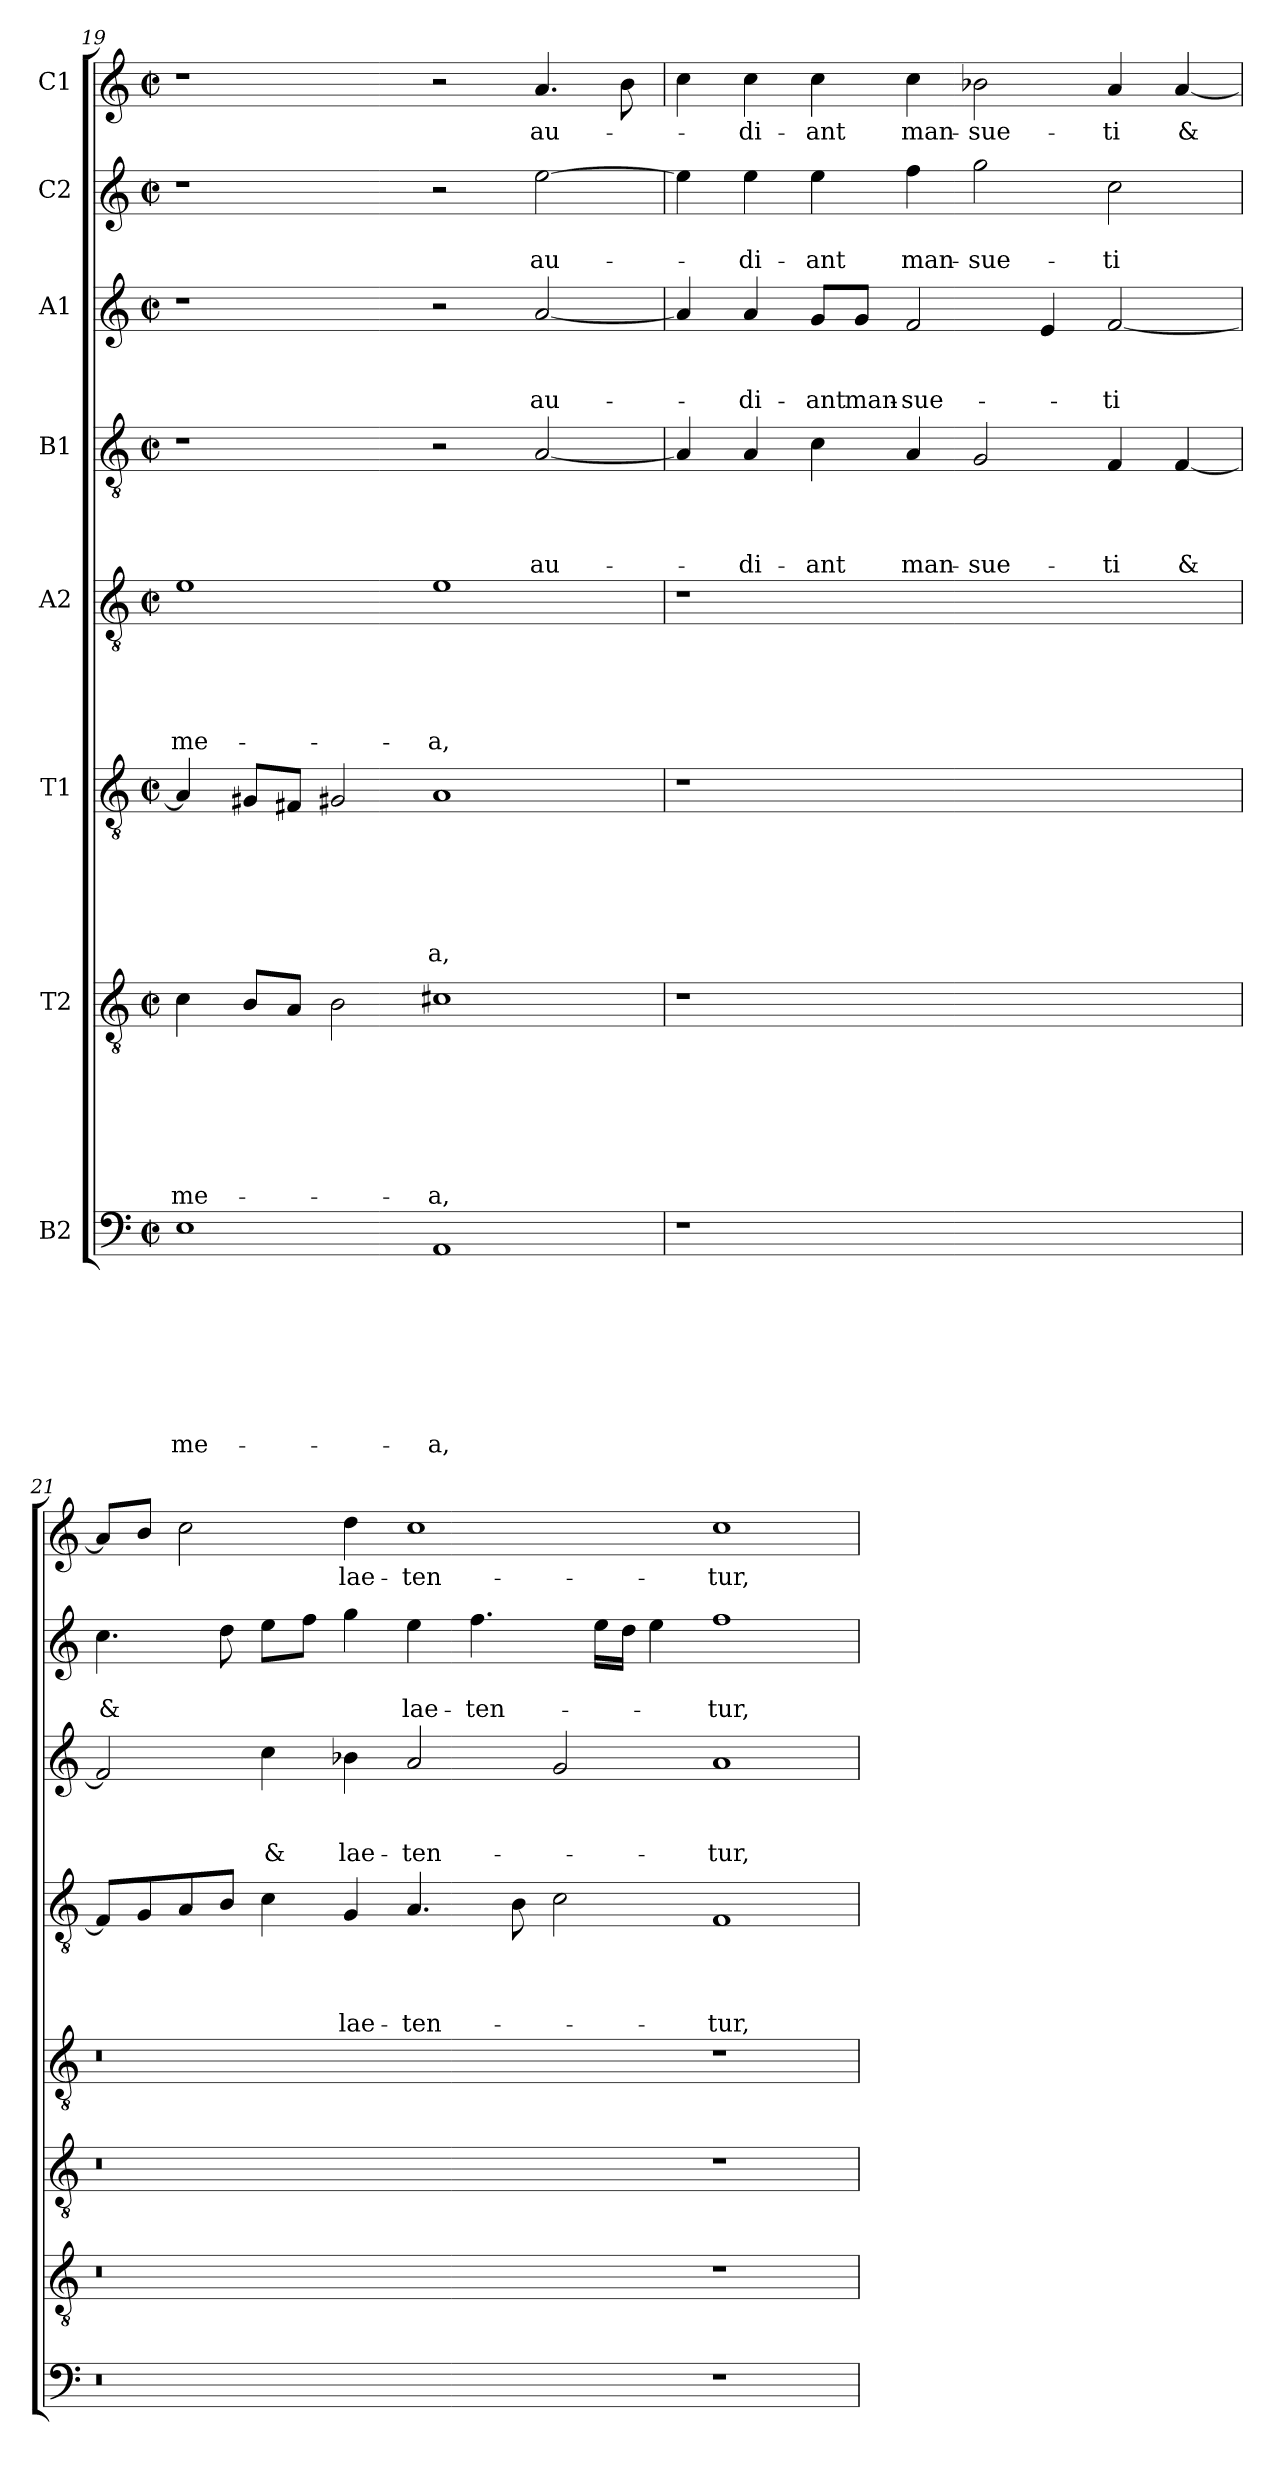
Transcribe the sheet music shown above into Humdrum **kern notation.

**kern	**text	**text	**text	**text	**text	**text	**text	**text	**kern	**text	**text	**text	**text	**text	**text	**text	**kern	**text	**text	**text	**text	**text	**text	**kern	**text	**text	**text	**text	**text	**kern	**text	**text	**text	**text	**kern	**text	**text	**text	**kern	**text	**text	**kern	**text
*part8	*part8	*part8	*part8	*part8	*part8	*part8	*part8	*part8	*part7	*part7	*part7	*part7	*part7	*part7	*part7	*part7	*part6	*part6	*part6	*part6	*part6	*part6	*part6	*part5	*part5	*part5	*part5	*part5	*part5	*part4	*part4	*part4	*part4	*part4	*part3	*part3	*part3	*part3	*part2	*part2	*part2	*part1	*part1
*staff8	*staff8	*staff8	*staff8	*staff8	*staff8	*staff8	*staff8	*staff8	*staff7	*staff7	*staff7	*staff7	*staff7	*staff7	*staff7	*staff7	*staff6	*staff6	*staff6	*staff6	*staff6	*staff6	*staff6	*staff5	*staff5	*staff5	*staff5	*staff5	*staff5	*staff4	*staff4	*staff4	*staff4	*staff4	*staff3	*staff3	*staff3	*staff3	*staff2	*staff2	*staff2	*staff1	*staff1
*I"B2	*	*	*	*	*	*	*	*	*I"T2	*	*	*	*	*	*	*	*I"T1	*	*	*	*	*	*	*I"A2	*	*	*	*	*	*I"B1	*	*	*	*	*I"A1	*	*	*	*I"C2	*	*	*I"C1	*
!!LO:LB:g=z
*clefF4	*	*	*	*	*	*	*	*	*clefGv2	*	*	*	*	*	*	*	*clefGv2	*	*	*	*	*	*	*clefGv2	*	*	*	*	*	*clefGv2	*	*	*	*	*clefG2	*	*	*	*clefG2	*	*	*clefG2	*
*k[]	*	*	*	*	*	*	*	*	*k[]	*	*	*	*	*	*	*	*k[]	*	*	*	*	*	*	*k[]	*	*	*	*	*	*k[]	*	*	*	*	*k[]	*	*	*	*k[]	*	*	*k[]	*
*C:	*	*	*	*	*	*	*	*	*C:	*	*	*	*	*	*	*	*C:	*	*	*	*	*	*	*C:	*	*	*	*	*	*C:	*	*	*	*	*C:	*	*	*	*C:	*	*	*C:	*
*M2/2	*	*	*	*	*	*	*	*	*M2/2	*	*	*	*	*	*	*	*M2/2	*	*	*	*	*	*	*M2/2	*	*	*	*	*	*M2/2	*	*	*	*	*M2/2	*	*	*	*M2/2	*	*	*M2/2	*
*met(c|)	*	*	*	*	*	*	*	*	*met(c|)	*	*	*	*	*	*	*	*met(c|)	*	*	*	*	*	*	*met(c|)	*	*	*	*	*	*met(c|)	*	*	*	*	*met(c|)	*	*	*	*met(c|)	*	*	*met(c|)	*
=19	=19	=19	=19	=19	=19	=19	=19	=19	=19	=19	=19	=19	=19	=19	=19	=19	=19	=19	=19	=19	=19	=19	=19	=19	=19	=19	=19	=19	=19	=19	=19	=19	=19	=19	=19	=19	=19	=19	=19	=19	=19	=19	=19
!	!	!	!	!	!	!	!	!LO:LY:b	!	!	!	!	!	!	!	!LO:LY:b	!	!	!	!	!	!	!	!	!	!	!	!	!LO:LY:b	!	!	!	!	!	!	!	!	!	!	!	!	!	!
1E	.	.	.	.	.	.	.	me-	4c\	.	.	.	.	.	.	me-	4A/]	.	.	.	.	.	.	1e	.	.	.	.	me-	1r	.	.	.	.	1r	.	.	.	1r	.	.	1r	.
.	.	.	.	.	.	.	.	.	8B/L	.	.	.	.	.	.	.	8G#/L	.	.	.	.	.	.	.	.	.	.	.	.	.	.	.	.	.	.	.	.	.	.	.	.	.	.
.	.	.	.	.	.	.	.	.	8A/J	.	.	.	.	.	.	.	8F#/J	.	.	.	.	.	.	.	.	.	.	.	.	.	.	.	.	.	.	.	.	.	.	.	.	.	.
.	.	.	.	.	.	.	.	.	2B\	.	.	.	.	.	.	.	2G#X/	.	.	.	.	.	.	.	.	.	.	.	.	.	.	.	.	.	.	.	.	.	.	.	.	.	.
!	!	!	!	!	!	!	!	!LO:LY:b	!	!	!	!	!	!	!	!LO:LY:b	!	!	!	!	!	!	!LO:LY:b	!	!	!	!	!	!LO:LY:b	!	!	!	!	!	!	!	!	!	!	!	!	!	!
1AA	.	.	.	.	.	.	.	-a,	1c#X	.	.	.	.	.	.	-a,	1A	.	.	.	.	.	-a,	1e	.	.	.	.	-a,	2r	.	.	.	.	2r	.	.	.	2r	.	.	2r	.
!	!	!	!	!	!	!	!	!	!	!	!	!	!	!	!	!	!	!	!	!	!	!	!	!	!	!	!	!	!	!	!	!	!	!LO:LY:b	!	!	!	!LO:LY:b	!	!	!LO:LY:b	!	!LO:LY:b
.	.	.	.	.	.	.	.	.	.	.	.	.	.	.	.	.	.	.	.	.	.	.	.	.	.	.	.	.	.	[2A/	.	.	.	au-	[2a/	.	.	au-	[2ee\	.	au-	4.a/	au-
.	.	.	.	.	.	.	.	.	.	.	.	.	.	.	.	.	.	.	.	.	.	.	.	.	.	.	.	.	.	.	.	.	.	.	.	.	.	.	.	.	.	8b\	.
=20	=20	=20	=20	=20	=20	=20	=20	=20	=20	=20	=20	=20	=20	=20	=20	=20	=20	=20	=20	=20	=20	=20	=20	=20	=20	=20	=20	=20	=20	=20	=20	=20	=20	=20	=20	=20	=20	=20	=20	=20	=20	=20	=20
1r	.	.	.	.	.	.	.	.	1r	.	.	.	.	.	.	.	1r	.	.	.	.	.	.	1r	.	.	.	.	.	4A/]	.	.	.	.	4a/]	.	.	.	4ee\]	.	.	4cc\	.
!	!	!	!	!	!	!	!	!	!	!	!	!	!	!	!	!	!	!	!	!	!	!	!	!	!	!	!	!	!	!	!	!	!	!LO:LY:b	!	!	!	!LO:LY:b	!	!	!LO:LY:b	!	!LO:LY:b
.	.	.	.	.	.	.	.	.	.	.	.	.	.	.	.	.	.	.	.	.	.	.	.	.	.	.	.	.	.	4A/	.	.	.	-di-	4a/	.	.	-di-	4ee\	.	-di-	4cc\	-di-
!	!	!	!	!	!	!	!	!	!	!	!	!	!	!	!	!	!	!	!	!	!	!	!	!	!	!	!	!	!	!	!	!	!	!LO:LY:b	!	!	!	!LO:LY:b	!	!	!LO:LY:b	!	!LO:LY:b
.	.	.	.	.	.	.	.	.	.	.	.	.	.	.	.	.	.	.	.	.	.	.	.	.	.	.	.	.	.	4c\	.	.	.	-ant	8g/L	.	.	-ant	4ee\	.	-ant	4cc\	-ant
!	!	!	!	!	!	!	!	!	!	!	!	!	!	!	!	!	!	!	!	!	!	!	!	!	!	!	!	!	!	!	!	!	!	!	!	!	!	!LO:LY:b	!	!	!	!	!
.	.	.	.	.	.	.	.	.	.	.	.	.	.	.	.	.	.	.	.	.	.	.	.	.	.	.	.	.	.	.	.	.	.	.	8g/J	.	.	man-	.	.	.	.	.
!	!	!	!	!	!	!	!	!	!	!	!	!	!	!	!	!	!	!	!	!	!	!	!	!	!	!	!	!	!	!	!	!	!	!LO:LY:b	!	!	!	!LO:LY:b	!	!	!LO:LY:b	!	!LO:LY:b
.	.	.	.	.	.	.	.	.	.	.	.	.	.	.	.	.	.	.	.	.	.	.	.	.	.	.	.	.	.	4A/	.	.	.	man-	2f/	.	.	-sue-	4ff\	.	man-	4cc\	man-
!	!	!	!	!	!	!	!	!	!	!	!	!	!	!	!	!	!	!	!	!	!	!	!	!	!	!	!	!	!	!	!	!	!	!LO:LY:b	!	!	!	!	!	!	!LO:LY:b	!	!LO:LY:b
1ryy	.	.	.	.	.	.	.	.	1ryy	.	.	.	.	.	.	.	1ryy	.	.	.	.	.	.	1ryy	.	.	.	.	.	2G/	.	.	.	-sue-	.	.	.	.	2gg\	.	-sue-	2b-X\	-sue-
.	.	.	.	.	.	.	.	.	.	.	.	.	.	.	.	.	.	.	.	.	.	.	.	.	.	.	.	.	.	.	.	.	.	.	4e/	.	.	.	.	.	.	.	.
!	!	!	!	!	!	!	!	!	!	!	!	!	!	!	!	!	!	!	!	!	!	!	!	!	!	!	!	!	!	!	!	!	!	!LO:LY:b	!	!	!	!LO:LY:b	!	!	!LO:LY:b	!	!LO:LY:b
.	.	.	.	.	.	.	.	.	.	.	.	.	.	.	.	.	.	.	.	.	.	.	.	.	.	.	.	.	.	4F/	.	.	.	-ti	[2f/	.	.	-ti	2cc\	.	-ti	4a/	-ti
!	!	!	!	!	!	!	!	!	!	!	!	!	!	!	!	!	!	!	!	!	!	!	!	!	!	!	!	!	!	!	!	!	!	!LO:LY:b	!	!	!	!	!	!	!	!	!LO:LY:b
.	.	.	.	.	.	.	.	.	.	.	.	.	.	.	.	.	.	.	.	.	.	.	.	.	.	.	.	.	.	[4F/	.	.	.	&	.	.	.	.	.	.	.	[4a/	&
=21	=21	=21	=21	=21	=21	=21	=21	=21	=21	=21	=21	=21	=21	=21	=21	=21	=21	=21	=21	=21	=21	=21	=21	=21	=21	=21	=21	=21	=21	=21	=21	=21	=21	=21	=21	=21	=21	=21	=21	=21	=21	=21	=21
!	!	!	!	!	!	!	!	!	!	!	!	!	!	!	!	!	!	!	!	!	!	!	!	!	!	!	!	!	!	!	!	!	!	!	!	!	!	!	!	!	!LO:LY:b	!	!
0r	.	.	.	.	.	.	.	.	0r	.	.	.	.	.	.	.	0r	.	.	.	.	.	.	0r	.	.	.	.	.	8F/L]	.	.	.	.	2f/]	.	.	.	4.cc\	.	&	8a/L]	.
.	.	.	.	.	.	.	.	.	.	.	.	.	.	.	.	.	.	.	.	.	.	.	.	.	.	.	.	.	.	8G/	.	.	.	.	.	.	.	.	.	.	.	8b/J	.
.	.	.	.	.	.	.	.	.	.	.	.	.	.	.	.	.	.	.	.	.	.	.	.	.	.	.	.	.	.	8A/	.	.	.	.	.	.	.	.	.	.	.	2cc\	.
.	.	.	.	.	.	.	.	.	.	.	.	.	.	.	.	.	.	.	.	.	.	.	.	.	.	.	.	.	.	8B/J	.	.	.	.	.	.	.	.	8dd\	.	.	.	.
!	!	!	!	!	!	!	!	!	!	!	!	!	!	!	!	!	!	!	!	!	!	!	!	!	!	!	!	!	!	!	!	!	!	!	!	!	!	!LO:LY:b	!	!	!	!	!
.	.	.	.	.	.	.	.	.	.	.	.	.	.	.	.	.	.	.	.	.	.	.	.	.	.	.	.	.	.	4c\	.	.	.	.	4cc\	.	.	&	8ee\L	.	.	.	.
.	.	.	.	.	.	.	.	.	.	.	.	.	.	.	.	.	.	.	.	.	.	.	.	.	.	.	.	.	.	.	.	.	.	.	.	.	.	.	8ff\J	.	.	.	.
!	!	!	!	!	!	!	!	!	!	!	!	!	!	!	!	!	!	!	!	!	!	!	!	!	!	!	!	!	!	!	!	!	!	!LO:LY:b	!	!	!	!LO:LY:b	!	!	!	!	!LO:LY:b
.	.	.	.	.	.	.	.	.	.	.	.	.	.	.	.	.	.	.	.	.	.	.	.	.	.	.	.	.	.	4G/	.	.	.	lae-	4b-X\	.	.	lae-	4gg\	.	.	4dd\	lae-
!	!	!	!	!	!	!	!	!	!	!	!	!	!	!	!	!	!	!	!	!	!	!	!	!	!	!	!	!	!	!	!	!	!	!LO:LY:b	!	!	!	!LO:LY:b	!	!	!LO:LY:b	!	!LO:LY:b
.	.	.	.	.	.	.	.	.	.	.	.	.	.	.	.	.	.	.	.	.	.	.	.	.	.	.	.	.	.	4.A/	.	.	.	-ten-	2a/	.	.	-ten-	4ee\	.	lae-	1cc	-ten-
!	!	!	!	!	!	!	!	!	!	!	!	!	!	!	!	!	!	!	!	!	!	!	!	!	!	!	!	!	!	!	!	!	!	!	!	!	!	!	!	!	!LO:LY:b	!	!
.	.	.	.	.	.	.	.	.	.	.	.	.	.	.	.	.	.	.	.	.	.	.	.	.	.	.	.	.	.	.	.	.	.	.	.	.	.	.	4.ff\	.	-ten-	.	.
.	.	.	.	.	.	.	.	.	.	.	.	.	.	.	.	.	.	.	.	.	.	.	.	.	.	.	.	.	.	8B\	.	.	.	.	.	.	.	.	.	.	.	.	.
.	.	.	.	.	.	.	.	.	.	.	.	.	.	.	.	.	.	.	.	.	.	.	.	.	.	.	.	.	.	2c\	.	.	.	.	2g/	.	.	.	.	.	.	.	.
.	.	.	.	.	.	.	.	.	.	.	.	.	.	.	.	.	.	.	.	.	.	.	.	.	.	.	.	.	.	.	.	.	.	.	.	.	.	.	16ee\LL	.	.	.	.
.	.	.	.	.	.	.	.	.	.	.	.	.	.	.	.	.	.	.	.	.	.	.	.	.	.	.	.	.	.	.	.	.	.	.	.	.	.	.	16dd\JJ	.	.	.	.
.	.	.	.	.	.	.	.	.	.	.	.	.	.	.	.	.	.	.	.	.	.	.	.	.	.	.	.	.	.	.	.	.	.	.	.	.	.	.	4ee\	.	.	.	.
!	!	!	!	!	!	!	!	!	!	!	!	!	!	!	!	!	!	!	!	!	!	!	!	!	!	!	!	!	!	!	!	!	!	!LO:LY:b	!	!	!	!LO:LY:b	!	!	!LO:LY:b	!	!LO:LY:b
1r	.	.	.	.	.	.	.	.	1r	.	.	.	.	.	.	.	1r	.	.	.	.	.	.	1r	.	.	.	.	.	1F	.	.	.	-tur,	1a	.	.	-tur,	1ff	.	-tur,	1cc	-tur,
=	=	=	=	=	=	=	=	=	=	=	=	=	=	=	=	=	=	=	=	=	=	=	=	=	=	=	=	=	=	=	=	=	=	=	=	=	=	=	=	=	=	=	=
*-	*-	*-	*-	*-	*-	*-	*-	*-	*-	*-	*-	*-	*-	*-	*-	*-	*-	*-	*-	*-	*-	*-	*-	*-	*-	*-	*-	*-	*-	*-	*-	*-	*-	*-	*-	*-	*-	*-	*-	*-	*-	*-	*-
